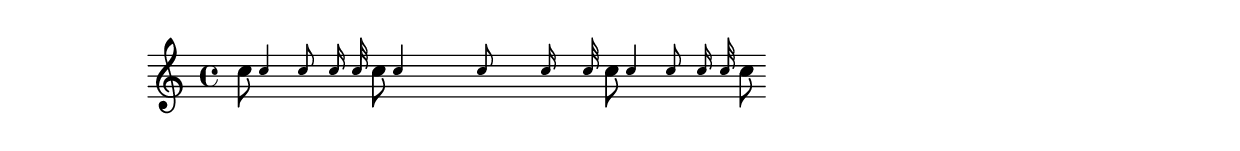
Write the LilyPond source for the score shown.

%% Do not edit this file; it is automatically
%% generated from LSR http://lsr.dsi.unimi.it
%% This file is in the public domain.
\version "2.13.20"

\header {
  lsrtags = "rhythms, tweaks-and-overrides"

%% Translation of GIT committish: e0aa246e0ed1a86dc41a99ab79bff822d3320aa7
  texidoces = "
Se puede ajustar la separación entre las notas de adorno utilizando la
propiedad @code{spacing-increment} de @code{Score.GraceSpacing}.

"

  doctitlees = "Ajuste del espaciado de las notas de adorno"

  texidoc = "
The space given to grace notes can be adjusted using the
@code{spacing-increment} property of @code{Score.GraceSpacing}.

"
  doctitle = "Adjusting grace note spacing"
} % begin verbatim

graceNotes = {
  \grace { c4 c8 c16 c32 }
  c8
}

\relative c'' {
  c8
  \graceNotes
  \override Score.GraceSpacing #'spacing-increment = #2.0
  \graceNotes
  \revert Score.GraceSpacing #'spacing-increment
  \graceNotes
}

